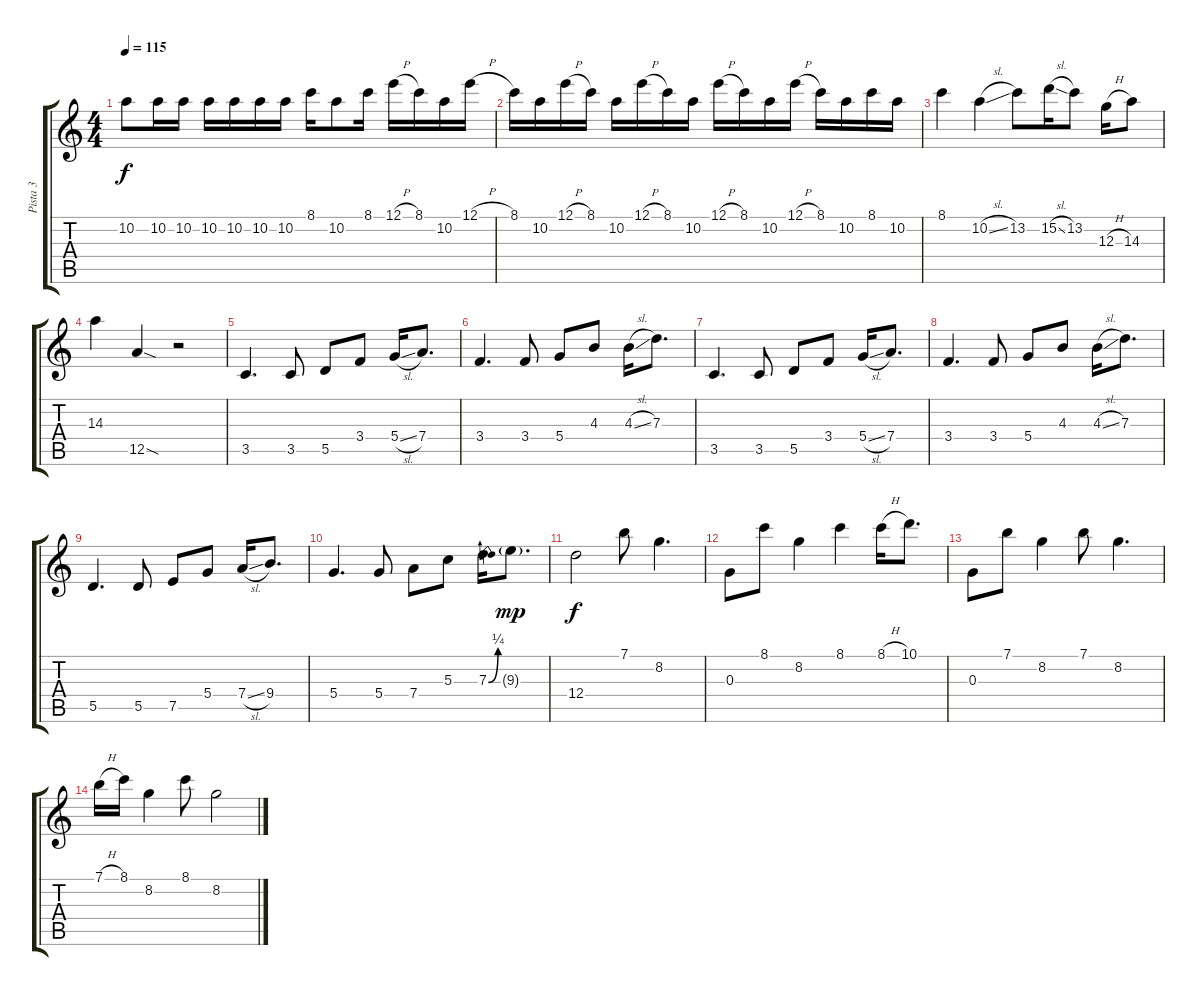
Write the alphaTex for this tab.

\track ("Pista 3" "Pista 3") {instrument overdrivenguitar}
\staff {score tabs}
\tuning (E4 B3 G3 D3 A2 E2) {hide}
\ts (4 4)
\tempo 115
\clef g2
\ks c
10.2.8{dy f} 10.2.16 10.2.16 10.2.16 10.2.16 10.2.16 10.2.16 8.1.16 10.2.8 8.1.16 12.1{h}.16 8.1.16 10.2.16 12.1{h}.16 |
8.1.16 10.2.16 12.1{h}.16 8.1.16 10.2.16 12.1{h}.16 8.1.16 10.2.16 12.1{h}.16 8.1.16 10.2.16 12.1{h}.16 8.1.16 10.2.16 8.1.16 10.2.16 |
8.1.4 10.2{sl}.4 13.2.8 15.2{sl}.16 13.2.8 12.3{h}.16 14.3.8 |
14.3.4 12.5{sod}.4 r.2 |
3.5.4{d volume 16 instrument overdrivenguitar} 3.5.8 5.5.8 3.4.8 5.4{sl}.16 7.4.8{d} |
3.4.4{d} 3.4.8 5.4.8 4.3.8 4.3{sl}.16 7.3.8{d} |
3.5.4{d} 3.5.8 5.5.8 3.4.8 5.4{sl}.16 7.4.8{d} |
3.4.4{d} 3.4.8 5.4.8 4.3.8 4.3{sl}.16 7.3.8{d} |
5.5.4{d} 5.5.8 7.5.8 5.4.8 7.4{sl}.16 9.4.8{d} |
5.4.4{d} 5.4.8 7.4.8 5.3.8 7.3{be (bend 0 0 60 1)}.16 9.3{g}.8{d dy mp} |
12.4.2{dy f} 7.1.8 8.2.4{d} |
0.3.8 8.1.8 8.2.4 8.1.4 8.1{h}.16 10.1.8{d} |
0.3.8 7.1.8 8.2.4 7.1.8 8.2.4{d} |
7.1{h}.16 8.1.16 8.2.4 8.1.8 8.2.2
